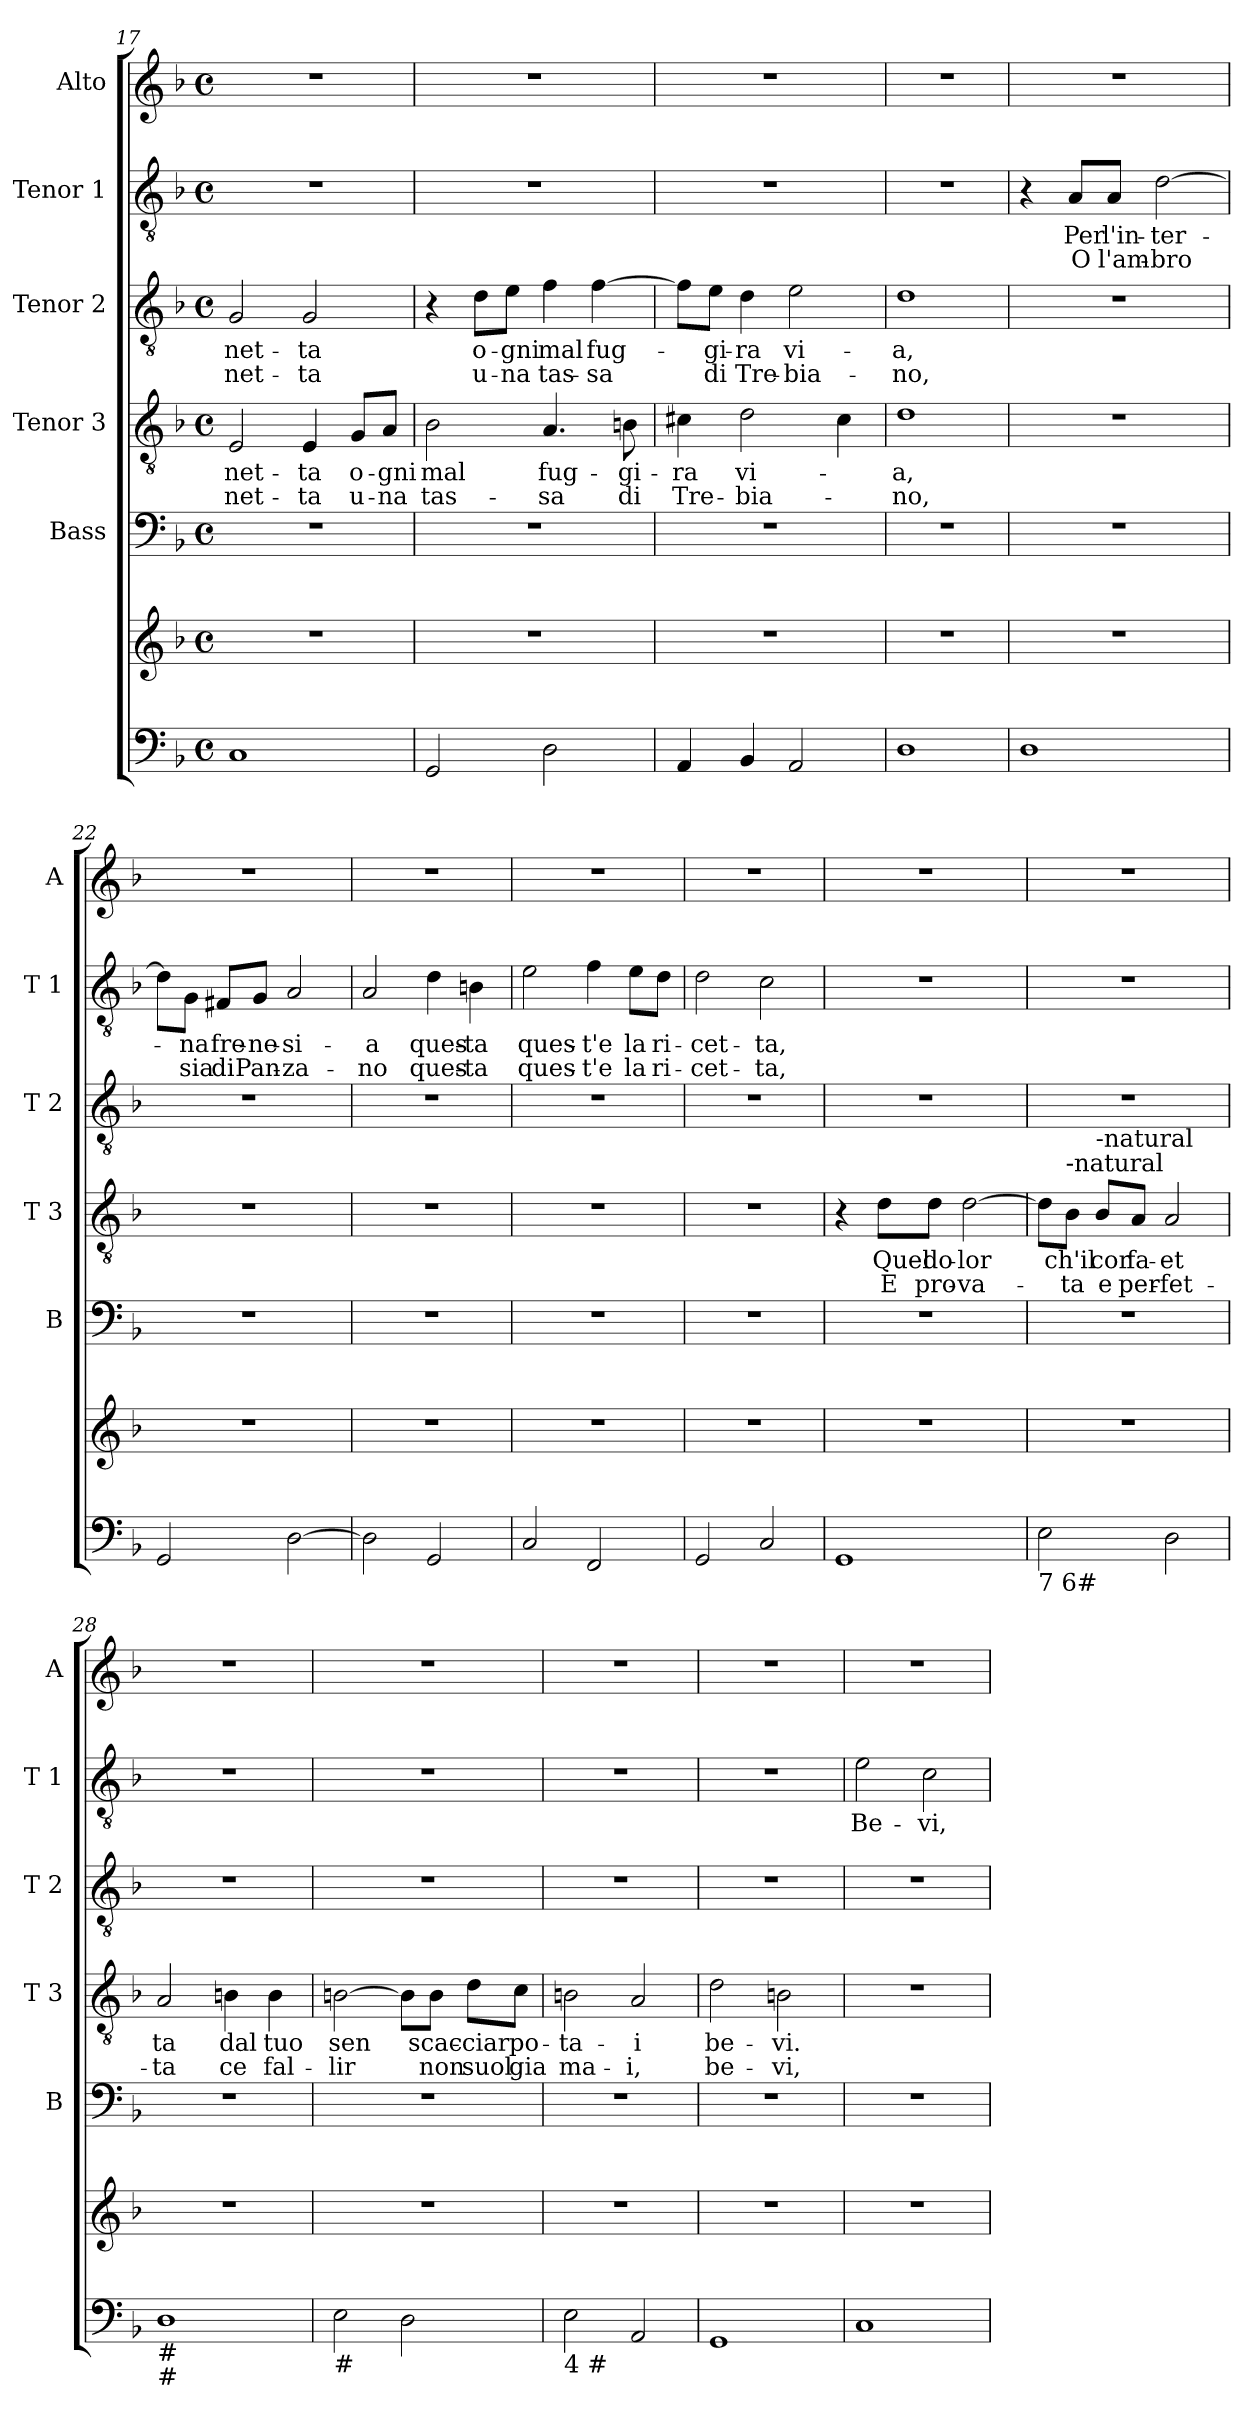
**kern	**kern	**kern	**kern	**text	**text	**kern	**text	**text	**kern	**text	**text	**kern
*part6	*part6	*part5	*part4	*part4	*part4	*part3	*part3	*part3	*part2	*part2	*part2	*part1
*staff7	*staff6	*staff5	*staff4	*staff4	*staff4	*staff3	*staff3	*staff3	*staff2	*staff2	*staff2	*staff1
*	*	*I"Bass	*I"Tenor 3	*	*	*I"Tenor 2	*	*	*I"Tenor 1	*	*	*I"Alto
*	*	*I'B	*I'T 3	*	*	*I'T 2	*	*	*I'T 1	*	*	*I'A
*clefF4	*clefG2	*clefF4	*clefGv2	*	*	*clefGv2	*	*	*clefGv2	*	*	*clefG2
*k[b-]	*k[b-]	*k[b-]	*k[b-]	*	*	*k[b-]	*	*	*k[b-]	*	*	*k[b-]
*F:	*F:	*F:	*F:	*	*	*F:	*	*	*F:	*	*	*F:
*M4/4	*M4/4	*M4/4	*M4/4	*	*	*M4/4	*	*	*M4/4	*	*	*M4/4
*met(c)	*met(c)	*met(c)	*met(c)	*	*	*met(c)	*	*	*met(c)	*	*	*met(c)
=17	=17	=17	=17	=17	=17	=17	=17	=17	=17	=17	=17	=17
1C	1r	1r	2E/	-net-	-net-	2G/	-net-	-net-	1r	.	.	1r
.	.	.	4E/	-ta	-ta	2G/	-ta	-ta	.	.	.	.
.	.	.	8G/L	o-	u-	.	.	.	.	.	.	.
.	.	.	8A/J	-gni	-na	.	.	.	.	.	.	.
=18	=18	=18	=18	=18	=18	=18	=18	=18	=18	=18	=18	=18
2GG/	1r	1r	2B-\	mal	tas-	4r	.	.	1r	.	.	1r
.	.	.	.	.	.	8d\L	o-	u-	.	.	.	.
.	.	.	.	.	.	8e\J	-gni	-na	.	.	.	.
2D\	.	.	4.A/	fug-	-sa	4f\	mal	tas-	.	.	.	.
.	.	.	.	.	.	[4f\	fug-	-sa	.	.	.	.
.	.	.	8Bn\	-gi-	di	.	.	.	.	.	.	.
=19	=19	=19	=19	=19	=19	=19	=19	=19	=19	=19	=19	=19
4AA/	1r	1r	4c#X\	-ra	Tre-	8f\L]	.	.	1r	.	.	1r
.	.	.	.	.	.	8e\J	-gi-	di	.	.	.	.
4BB-/	.	.	2d\	vi-	-bia-	4d\	-ra	Tre-	.	.	.	.
2AA/	.	.	.	.	.	2e\	vi-	-bia-	.	.	.	.
.	.	.	4c#\	.	.	.	.	.	.	.	.	.
!!LO:LB:g=z
=20	=20	=20	=20	=20	=20	=20	=20	=20	=20	=20	=20	=20
1D	1r	1r	1d	-a,	-no,	1d	-a,	-no,	1r	.	.	1r
=21	=21	=21	=21	=21	=21	=21	=21	=21	=21	=21	=21	=21
1D	1r	1r	1r	.	.	1r	.	.	4r	.	.	1r
.	.	.	.	.	.	.	.	.	8A/L	Per	O	.
.	.	.	.	.	.	.	.	.	8A/J	l'in-	l'am-	.
.	.	.	.	.	.	.	.	.	[2d\	-ter-	-bro	.
=22	=22	=22	=22	=22	=22	=22	=22	=22	=22	=22	=22	=22
2GG/	1r	1r	1r	.	.	1r	.	.	8d\L]	.	.	1r
.	.	.	.	.	.	.	.	.	8G\J	-na	sia	.
.	.	.	.	.	.	.	.	.	8F#X/L	fre-	di	.
.	.	.	.	.	.	.	.	.	8G/J	-ne-	Pan-	.
[2D\	.	.	.	.	.	.	.	.	2A/	-si-	-za-	.
=23	=23	=23	=23	=23	=23	=23	=23	=23	=23	=23	=23	=23
2D\]	1r	1r	1r	.	.	1r	.	.	2A/	-a	-no	1r
2GG/	.	.	.	.	.	.	.	.	4d\	ques-	ques-	.
.	.	.	.	.	.	.	.	.	4Bn\	-ta	-ta	.
=24	=24	=24	=24	=24	=24	=24	=24	=24	=24	=24	=24	=24
2C/	1r	1r	1r	.	.	1r	.	.	2e\	ques-	ques-	1r
2FF/	.	.	.	.	.	.	.	.	4f\	-t'e	-t'e	.
.	.	.	.	.	.	.	.	.	8e\L	la	la	.
.	.	.	.	.	.	.	.	.	8d\J	ri-	ri-	.
=25	=25	=25	=25	=25	=25	=25	=25	=25	=25	=25	=25	=25
2GG/	1r	1r	1r	.	.	1r	.	.	2d\	-cet-	-cet-	1r
2C/	.	.	.	.	.	.	.	.	2c\	-ta,	-ta,	.
!!LO:PB:g=z
=26	=26	=26	=26	=26	=26	=26	=26	=26	=26	=26	=26	=26
1GG	1r	1r	4r	.	.	1r	.	.	1r	.	.	1r
.	.	.	8d\L	Quel	E	.	.	.	.	.	.	.
.	.	.	8d\J	do-	pro-	.	.	.	.	.	.	.
.	.	.	[2d\	-lor	-va-	.	.	.	.	.	.	.
=27	=27	=27	=27	=27	=27	=27	=27	=27	=27	=27	=27	=27
!LO:TX:b:t=7 6#	!	!	!	!	!	!	!	!	!	!	!	!
2E\	1r	1r	8d\L]	.	.	1r	.	.	1r	.	.	1r
!	!	!	!LO:TX:a:t=-natural	!	!	!	!	!	!	!	!	!
.	.	.	8B-\J	ch'il	-ta	.	.	.	.	.	.	.
!	!	!	!LO:TX:a:t=-natural	!	!	!	!	!	!	!	!	!
.	.	.	8B-/L	cor	e	.	.	.	.	.	.	.
.	.	.	8A/J	fa-	per-	.	.	.	.	.	.	.
2D\	.	.	2A/	-et	-fet-	.	.	.	.	.	.	.
=28	=28	=28	=28	=28	=28	=28	=28	=28	=28	=28	=28	=28
!LO:TX:b:t=#	!	!	!	!	!	!	!	!	!	!	!	!
!LO:TX:b:t=#	!	!	!	!	!	!	!	!	!	!	!	!
1D	1r	1r	2A/	ta	-ta	1r	.	.	1r	.	.	1r
.	.	.	4Bn\	dal	ce	.	.	.	.	.	.	.
.	.	.	4B\	tuo	fal-	.	.	.	.	.	.	.
=29	=29	=29	=29	=29	=29	=29	=29	=29	=29	=29	=29	=29
!LO:TX:b:t=#	!	!	!	!	!	!	!	!	!	!	!	!
2E\	1r	1r	[2Bn\	sen	-lir	1r	.	.	1r	.	.	1r
2D\	.	.	8B\L]	.	.	.	.	.	.	.	.	.
.	.	.	8B\J	scac-	non	.	.	.	.	.	.	.
.	.	.	8d\L	-ciar	suol	.	.	.	.	.	.	.
.	.	.	8c\J	po-	gia	.	.	.	.	.	.	.
=30	=30	=30	=30	=30	=30	=30	=30	=30	=30	=30	=30	=30
!LO:TX:b:t=4  #	!	!	!	!	!	!	!	!	!	!	!	!
2E\	1r	1r	2Bn\	-ta-	ma-	1r	.	.	1r	.	.	1r
2AA/	.	.	2A/	-i	-i,	.	.	.	.	.	.	.
=31	=31	=31	=31	=31	=31	=31	=31	=31	=31	=31	=31	=31
1GG	1r	1r	2d\	be-	be-	1r	.	.	1r	.	.	1r
.	.	.	2Bn\	-vi.	-vi,	.	.	.	.	.	.	.
!!LO:LB:g=z
=32	=32	=32	=32	=32	=32	=32	=32	=32	=32	=32	=32	=32
1C	1r	1r	1r	.	.	1r	.	.	2e\	Be-	.	1r
.	.	.	.	.	.	.	.	.	2c\	-vi,	.	.
=	=	=	=	=	=	=	=	=	=	=	=	=
*-	*-	*-	*-	*-	*-	*-	*-	*-	*-	*-	*-	*-
